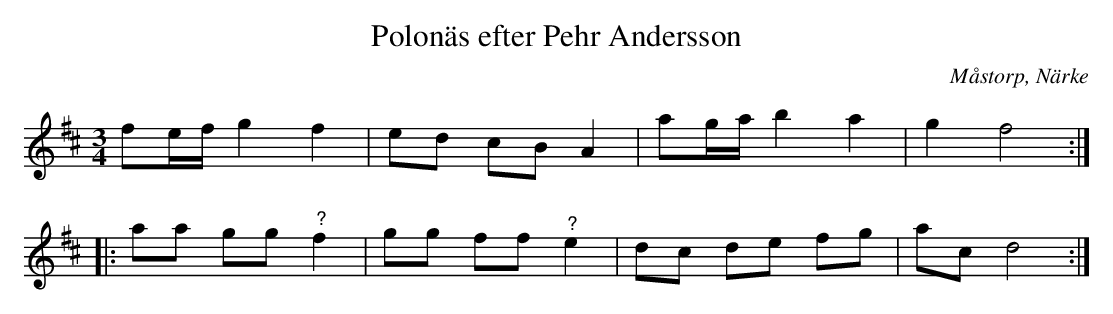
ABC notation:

X:1
T:Polonäs efter Pehr Andersson
O:Måstorp, Närke
M:3/4
L:1/8
K:D
fe/f/ g2 f2 | ed cB A2 | ag/a/ b2 a2 | g2 f4 ::
aa gg "^?"f2 | gg ff "^?"e2 | dc de fg | ac d4 :|
